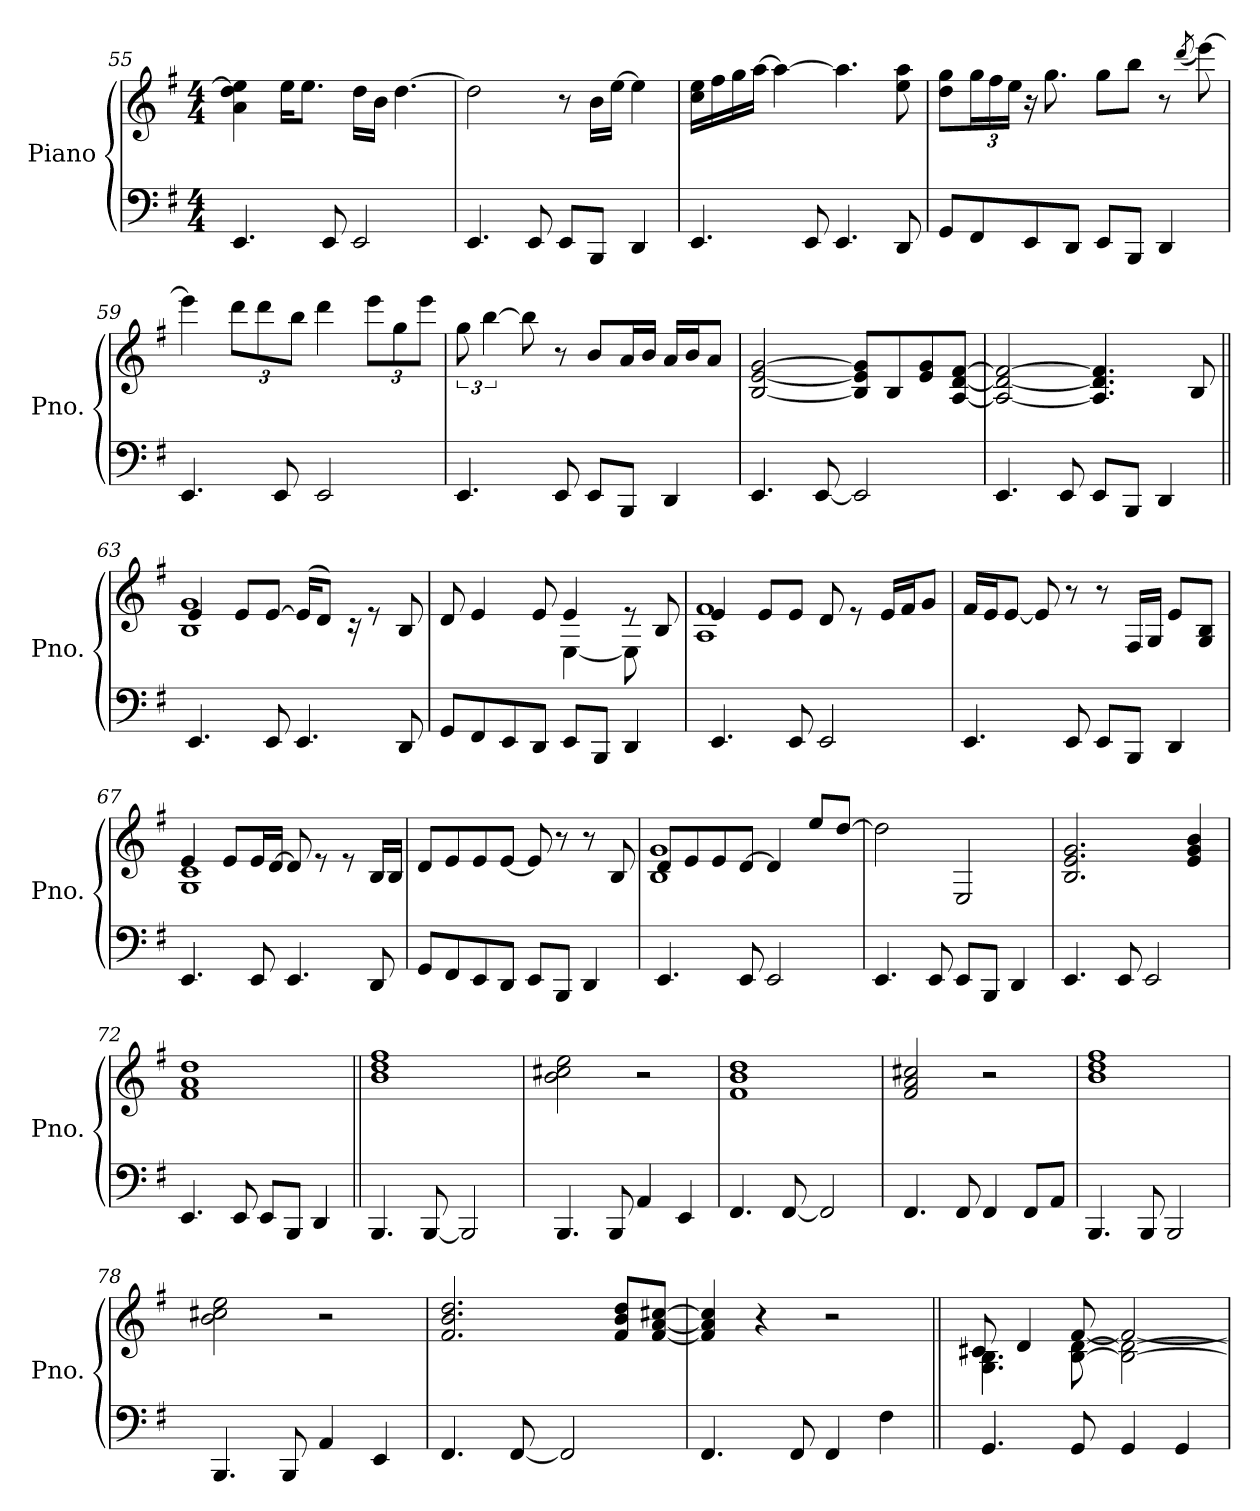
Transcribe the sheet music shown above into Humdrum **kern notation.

**kern	**kern
*part1	*part1
*staff2	*staff1
*I"Piano	*
*I'Pno.	*
!!LO:LB:g=z
*clefF4	*clefG2
*k[f#]	*k[f#]
*M4/4	*M4/4
=55	=55
4.EE/	4a\ 4dd\ 4ee\]
.	16ee\KL
.	8.ee\J
8EE/	.
2EE/	16dd\LL
.	16b\JJ
.	[4.dd\
=56	=56
4.EE/	2dd\]
8EE/	.
8EE/L	8r
8BBB/J	16b\LL
.	[16ee\JJ
4DD/	4ee\]
=57	=57
4.EE/	16cc\ 16ee\LL
.	16ff#\
.	16gg\
.	[16aa\JJ
.	4aa\_
8EE/	.
4.EE/	4.aa\]
8DD/	8ee\ 8aa\
=58	=58
8GG/L	8dd\ 8gg\L
*	*Xbrackettup
8FF#/	24gg\L
.	24ff#\
.	24ee\JJ
8EE/	16r
.	8.gg\
8DD/J	.
8EE/L	8gg\L
8BBB/J	8bb\J
4DD/	8r
.	(<8qddd/
.	[8eee\)
!!LO:LB:g=z
=59	=59
4.EE/	4eee\]
.	12ddd\L
.	12ddd\
8EE/	.
.	12bb\J
2EE/	4ddd\
.	12eee\L
.	12gg\
.	12eee\J
=60	=60
*	*brackettup
4.EE/	12gg\
.	[6bb\
.	8bb\]
8EE/	8r
8EE/L	8b/L
8BBB/J	16a/L
.	16b/JJ
4DD/	16a/LL
.	16b/J
.	8a/J
=61	=61
4.EE/	[2B/ [2e/ [2g/
[8EE/	.
2EE/]	8B/] 8e/] 8g/]L
.	8B/
.	8e/ 8g/
.	[8A/ [8d/ [8f#/J
=62	=62
4.EE/	2A/_ 2d/_ 2f#/_
8EE/	.
8EE/L	4.A/] 4.d/] 4.f#/]
8BBB/J	.
4DD/	.
.	8B/
!!LO:PB:g=z
=63||	=63||
*	*^
4.EE/	4e/	1B 1g
.	8e/L	.
8EE/	[8e/J	.
4.EE/	(<16e/KL]	.
.	8d/J)	.
.	16rc	.
.	8re	.
8DD/	8B/	.
=64	=64	=64
8GG/L	8d/	2ryy
8FF#/	4e/	.
8EE/	.	.
8DD/J	8e/	.
8EE/L	4e/	[4E\
8BBB/J	.	.
4DD/	8re	8E\]
.	8B/	8ryy
=65	=65	=65
4.EE/	4e/	1A 1f#
.	8e/L	.
8EE/	8e/J	.
2EE/	8d/	.
.	8re	.
.	16e/LL	.
.	16f#/J	.
.	8g/J	.
*	*v	*v
=66	=66
4.EE/	16f#/LL
.	16e/J
.	[8e/J
.	8e/]
8EE/	8r
8EE/L	8r
8BBB/J	16F#/LL
.	16G/JJ
4DD/	8e/L
.	8G/ 8B/J
!!LO:LB:g=z
=67	=67
*	*^
4.EE/	4e/	1G 1c
.	8e/L	.
8EE/	16e/L	.
.	[16d/JJ	.
4.EE/	8d/]	.
.	8re	.
.	8re	.
8DD/	16B/LL	.
.	16B/JJ	.
*	*v	*v
=68	=68
8GG/L	8d/L
8FF#/	8e/
8EE/	8e/
8DD/J	[8e/J
8EE/L	8e/]
8BBB/J	8r
4DD/	8r
.	8B/
=69	=69
*	*^
4.EE/	8d/L	1B 1g
.	8e/	.
.	8e/	.
8EE/	[8d/J	.
2EE/	4d/]	.
.	8ee/L	.
.	[8dd/J	.
*	*v	*v
=70	=70
4.EE/	2dd\]
8EE/	.
8EE/L	2E/
8BBB/J	.
4DD/	.
=71	=71
4.EE/	2.B/ 2.e/ 2.g/
8EE/	.
2EE/	.
.	4e/ 4g/ 4b/
=72	=72
4.EE/	1f# 1a 1dd
8EE/	.
8EE/L	.
8BBB/J	.
4DD/	.
!!LO:LB:g=z
=73||	=73||
4.BBB/	1b 1dd 1ff#
[8BBB/	.
2BBB/]	.
=74	=74
4.BBB/	2b\ 2cc#X\ 2ee\
8BBB/	.
4AA/	2r
4EE/	.
=75	=75
4.FF#/	1f# 1b 1dd
[8FF#/	.
2FF#/]	.
=76	=76
4.FF#/	2f#/ 2a/ 2cc#X/
8FF#/	.
4FF#/	2r
8FF#/L	.
8AA/J	.
=77	=77
4.BBB/	1b 1dd 1ff#
8BBB/	.
2BBB/	.
=78	=78
4.BBB/	2b\ 2cc#X\ 2ee\
8BBB/	.
4AA/	2r
4EE/	.
!!LO:LB:g=z
=79	=79
4.FF#/	2.f#/ 2.b/ 2.dd/
[8FF#/	.
2FF#/]	.
.	8f#/ 8b/ 8dd/L
.	[8f#/ [8a/ [8cc#X/J
=80	=80
4.FF#/	4f#/] 4a/] 4cc#/]
.	4r
8FF#/	.
4FF#/	2r
4F#\	.
=81||	=81||
*	*^
4.GG/	4.G\ 4.B\	8c#X/
.	.	4d/
8GG/	[8B\ [8d\	[8f#/
4GG/	2B\_ 2d\_	2f#/_
4GG/	.	.
*	*v	*v
=	=
*-	*-
